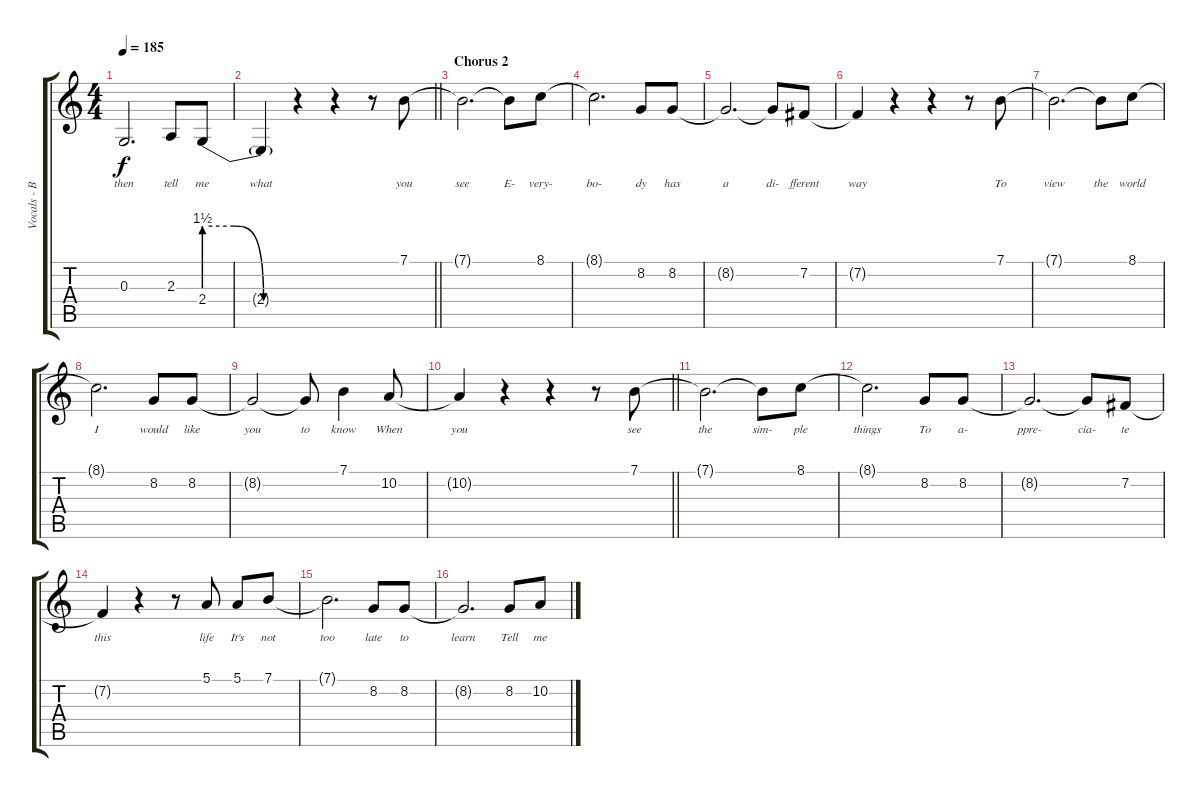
\track ("Vocals - Bruce" "Vocals - B") {instrument lead2sawtooth}
\staff {score tabs}
\tuning (E4 B3 G3 D3 A2 E2) {hide}
\ts (4 4)
\tempo 185
\clef g2
\ks c
0.3{t}.2{d lyrics (0 "then") lyrics (1 "") lyrics (2 "") lyrics (3 "") lyrics (4 "") dy f} 2.3.8{lyrics (0 "tell") lyrics (1 "") lyrics (2 "") lyrics (3 "") lyrics (4 "")} 2.4{be (custom 0 6 20 6 40 0 60 0)}.8{lyrics (0 "me") lyrics (1 "") lyrics (2 "") lyrics (3 "") lyrics (4 "")} |
\barLineRight lightlight
2.4{t}.4{lyrics (0 "what") lyrics (1 "") lyrics (2 "") lyrics (3 "") lyrics (4 "")} r.4 r.4 r.8 7.1.8{lyrics (0 "you") lyrics (1 "") lyrics (2 "") lyrics (3 "") lyrics (4 "")} |
\section ("" "Chorus 2")
7.1{t}.2{d lyrics (0 "see") lyrics (1 "") lyrics (2 "") lyrics (3 "") lyrics (4 "")} 7.1{t}.8{lyrics (0 "E-") lyrics (1 "") lyrics (2 "") lyrics (3 "") lyrics (4 "")} 8.1.8{lyrics (0 "very-") lyrics (1 "") lyrics (2 "") lyrics (3 "") lyrics (4 "")} |
8.1{t}.2{d lyrics (0 "bo-") lyrics (1 "") lyrics (2 "") lyrics (3 "") lyrics (4 "")} 8.2.8{lyrics (0 "dy") lyrics (1 "") lyrics (2 "") lyrics (3 "") lyrics (4 "")} 8.2.8{lyrics (0 "has") lyrics (1 "") lyrics (2 "") lyrics (3 "") lyrics (4 "")} |
8.2{t}.2{d lyrics (0 "a") lyrics (1 "") lyrics (2 "") lyrics (3 "") lyrics (4 "")} 8.2{t}.8{lyrics (0 "di-") lyrics (1 "") lyrics (2 "") lyrics (3 "") lyrics (4 "")} 7.2.8{lyrics (0 "fferent") lyrics (1 "") lyrics (2 "") lyrics (3 "") lyrics (4 "")} |
7.2{t}.4{lyrics (0 "way") lyrics (1 "") lyrics (2 "") lyrics (3 "") lyrics (4 "")} r.4 r.4 r.8 7.1.8{lyrics (0 "To") lyrics (1 "") lyrics (2 "") lyrics (3 "") lyrics (4 "")} |
7.1{t}.2{d lyrics (0 "view") lyrics (1 "") lyrics (2 "") lyrics (3 "") lyrics (4 "")} 7.1{t}.8{lyrics (0 "the") lyrics (1 "") lyrics (2 "") lyrics (3 "") lyrics (4 "")} 8.1.8{lyrics (0 "world") lyrics (1 "") lyrics (2 "") lyrics (3 "") lyrics (4 "")} |
8.1{t}.2{d lyrics (0 "I") lyrics (1 "") lyrics (2 "") lyrics (3 "") lyrics (4 "")} 8.2.8{lyrics (0 "would") lyrics (1 "") lyrics (2 "") lyrics (3 "") lyrics (4 "")} 8.2.8{lyrics (0 "like") lyrics (1 "") lyrics (2 "") lyrics (3 "") lyrics (4 "")} |
8.2{t}.2{lyrics (0 "you") lyrics (1 "") lyrics (2 "") lyrics (3 "") lyrics (4 "")} 8.2{t}.8{lyrics (0 "to") lyrics (1 "") lyrics (2 "") lyrics (3 "") lyrics (4 "")} 7.1.4{lyrics (0 "know") lyrics (1 "") lyrics (2 "") lyrics (3 "") lyrics (4 "")} 10.2.8{lyrics (0 "When") lyrics (1 "") lyrics (2 "") lyrics (3 "") lyrics (4 "")} |
\barLineRight lightlight
10.2{t}.4{lyrics (0 "you") lyrics (1 "") lyrics (2 "") lyrics (3 "") lyrics (4 "")} r.4 r.4 r.8 7.1.8{lyrics (0 "see") lyrics (1 "") lyrics (2 "") lyrics (3 "") lyrics (4 "")} |
\section ("" "")
7.1{t}.2{d lyrics (0 "the") lyrics (1 "") lyrics (2 "") lyrics (3 "") lyrics (4 "")} 7.1{t}.8{lyrics (0 "sim-") lyrics (1 "") lyrics (2 "") lyrics (3 "") lyrics (4 "")} 8.1.8{lyrics (0 "ple") lyrics (1 "") lyrics (2 "") lyrics (3 "") lyrics (4 "")} |
8.1{t}.2{d lyrics (0 "things") lyrics (1 "") lyrics (2 "") lyrics (3 "") lyrics (4 "")} 8.2.8{lyrics (0 "To") lyrics (1 "") lyrics (2 "") lyrics (3 "") lyrics (4 "")} 8.2.8{lyrics (0 "a-") lyrics (1 "") lyrics (2 "") lyrics (3 "") lyrics (4 "")} |
8.2{t}.2{d lyrics (0 "ppre-") lyrics (1 "") lyrics (2 "") lyrics (3 "") lyrics (4 "")} 8.2{t}.8{lyrics (0 "cia-") lyrics (1 "") lyrics (2 "") lyrics (3 "") lyrics (4 "")} 7.2.8{lyrics (0 "te") lyrics (1 "") lyrics (2 "") lyrics (3 "") lyrics (4 "")} |
7.2{t}.4{lyrics (0 "this") lyrics (1 "") lyrics (2 "") lyrics (3 "") lyrics (4 "")} r.4 r.8 5.1.8{lyrics (0 "life") lyrics (1 "") lyrics (2 "") lyrics (3 "") lyrics (4 "")} 5.1.8{lyrics (0 "It's") lyrics (1 "") lyrics (2 "") lyrics (3 "") lyrics (4 "")} 7.1.8{lyrics (0 "not") lyrics (1 "") lyrics (2 "") lyrics (3 "") lyrics (4 "")} |
7.1{t}.2{d lyrics (0 "too") lyrics (1 "") lyrics (2 "") lyrics (3 "") lyrics (4 "")} 8.2.8{lyrics (0 "late") lyrics (1 "") lyrics (2 "") lyrics (3 "") lyrics (4 "")} 8.2.8{lyrics (0 "to") lyrics (1 "") lyrics (2 "") lyrics (3 "") lyrics (4 "")} |
8.2{t}.2{d lyrics (0 "learn") lyrics (1 "") lyrics (2 "") lyrics (3 "") lyrics (4 "")} 8.2.8{lyrics (0 "Tell") lyrics (1 "") lyrics (2 "") lyrics (3 "") lyrics (4 "")} 10.2.8{lyrics (0 "me") lyrics (1 "") lyrics (2 "") lyrics (3 "") lyrics (4 "")}
